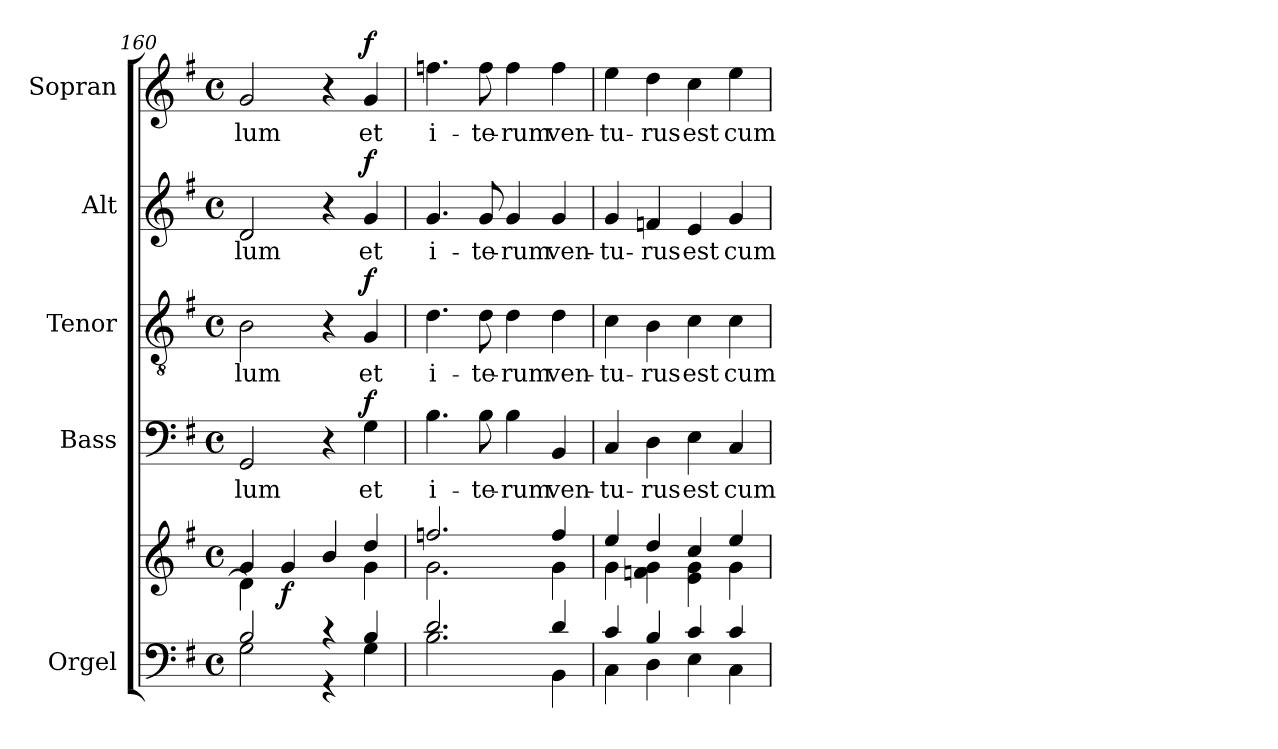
**kern	**kern	**dynam	**kern	**text	**dynam	**kern	**text	**dynam	**kern	**text	**dynam	**kern	**text	**dynam
*part5	*part5	*part5	*part4	*part4	*part4	*part3	*part3	*part3	*part2	*part2	*part2	*part1	*part1	*part1
*staff6	*staff5	*staff5/6	*staff4	*staff4	*staff4	*staff3	*staff3	*staff3	*staff2	*staff2	*staff2	*staff1	*staff1	*staff1
*I"Orgel	*	*	*I"Bass	*	*	*I"Tenor	*	*	*I"Alt	*	*	*I"Sopran	*	*
*I'Org.	*	*	*I'B.	*	*	*I'T.	*	*	*I'A.	*	*	*I'S.	*	*
*clefF4	*clefG2	*	*clefF4	*	*	*clefGv2	*	*	*clefG2	*	*	*clefG2	*	*
*k[f#]	*k[f#]	*	*k[f#]	*	*	*k[f#]	*	*	*k[f#]	*	*	*k[f#]	*	*
*G:	*G:	*	*G:	*	*	*G:	*	*	*G:	*	*	*G:	*	*
*M4/4	*M4/4	*	*M4/4	*	*	*M4/4	*	*	*M4/4	*	*	*M4/4	*	*
*met(c)	*met(c)	*	*met(c)	*	*	*met(c)	*	*	*met(c)	*	*	*met(c)	*	*
=160	=160	=160	=160	=160	=160	=160	=160	=160	=160	=160	=160	=160	=160	=160
*^	*^	*	*	*	*	*	*	*	*	*	*	*	*	*
!	!	!	!	!	!	!LO:LY:b	!	!	!LO:LY:b	!	!	!LO:LY:b	!	!	!LO:LY:b	!
2B/	2G\	4g/	4d\]	.	2GG/	-lum	.	2B\	-lum	.	2d/	-lum	.	2g/	-lum	.
!	!	!	!	!LO:DY:b	!	!	!	!	!	!	!	!	!	!	!	!
.	.	4g/	2ryy	f	.	.	.	.	.	.	.	.	.	.	.	.
4r	4r	4b/	.	.	4r	.	.	4r	.	.	4r	.	.	4r	.	.
!	!	!	!	!	!	!LO:LY:b	!LO:DY:a	!	!LO:LY:b	!LO:DY:a	!	!LO:LY:b	!LO:DY:a	!	!LO:LY:b	!LO:DY:a
4B/	4G\	4dd/	4g\	.	4G\	et	f	4G/	et	f	4g/	et	f	4g/	et	f
=161	=161	=161	=161	=161	=161	=161	=161	=161	=161	=161	=161	=161	=161	=161	=161	=161
!	!	!	!	!	!	!LO:LY:b	!	!	!LO:LY:b	!	!	!LO:LY:b	!	!	!LO:LY:b	!
2.d/	2.B\	2.ffn/	2.g\	.	4.B\	i-	.	4.d\	i-	.	4.g/	i-	.	4.ffn\	i-	.
!	!	!	!	!	!	!LO:LY:b	!	!	!LO:LY:b	!	!	!LO:LY:b	!	!	!LO:LY:b	!
.	.	.	.	.	8B\	-te-	.	8d\	-te-	.	8g/	-te-	.	8ff\	-te-	.
!	!	!	!	!	!	!LO:LY:b	!	!	!LO:LY:b	!	!	!LO:LY:b	!	!	!LO:LY:b	!
.	.	.	.	.	4B\	-rum	.	4d\	-rum	.	4g/	-rum	.	4ff\	-rum	.
!	!	!	!	!	!	!LO:LY:b	!	!	!LO:LY:b	!	!	!LO:LY:b	!	!	!LO:LY:b	!
4d/	4BB\	4ff/	4g\	.	4BB/	ven-	.	4d\	ven-	.	4g/	ven-	.	4ff\	ven-	.
=162	=162	=162	=162	=162	=162	=162	=162	=162	=162	=162	=162	=162	=162	=162	=162	=162
!	!	!	!	!	!	!LO:LY:b	!	!	!LO:LY:b	!	!	!LO:LY:b	!	!	!LO:LY:b	!
4c/	4C\	4ee/	4g\	.	4C/	-tu-	.	4c\	-tu-	.	4g/	-tu-	.	4ee\	-tu-	.
!	!	!	!	!	!	!LO:LY:b	!	!	!LO:LY:b	!	!	!LO:LY:b	!	!	!LO:LY:b	!
4B/	4D\	4dd/	4fn\ 4g\	.	4D\	-rus	.	4B\	-rus	.	4fn/	-rus	.	4dd\	-rus	.
!	!	!	!	!	!	!LO:LY:b	!	!	!LO:LY:b	!	!	!LO:LY:b	!	!	!LO:LY:b	!
4c/	4E\	4cc/	4e\ 4g\	.	4E\	est	.	4c\	est	.	4e/	est	.	4cc\	est	.
!	!	!	!	!	!	!LO:LY:b	!	!	!LO:LY:b	!	!	!LO:LY:b	!	!	!LO:LY:b	!
4c/	4C\	4ee/	4g\	.	4C/	cum	.	4c\	cum	.	4g/	cum	.	4ee\	cum	.
*v	*v	*	*	*	*	*	*	*	*	*	*	*	*	*	*	*
*	*v	*v	*	*	*	*	*	*	*	*	*	*	*	*	*
=	=	=	=	=	=	=	=	=	=	=	=	=	=	=
*-	*-	*-	*-	*-	*-	*-	*-	*-	*-	*-	*-	*-	*-	*-
